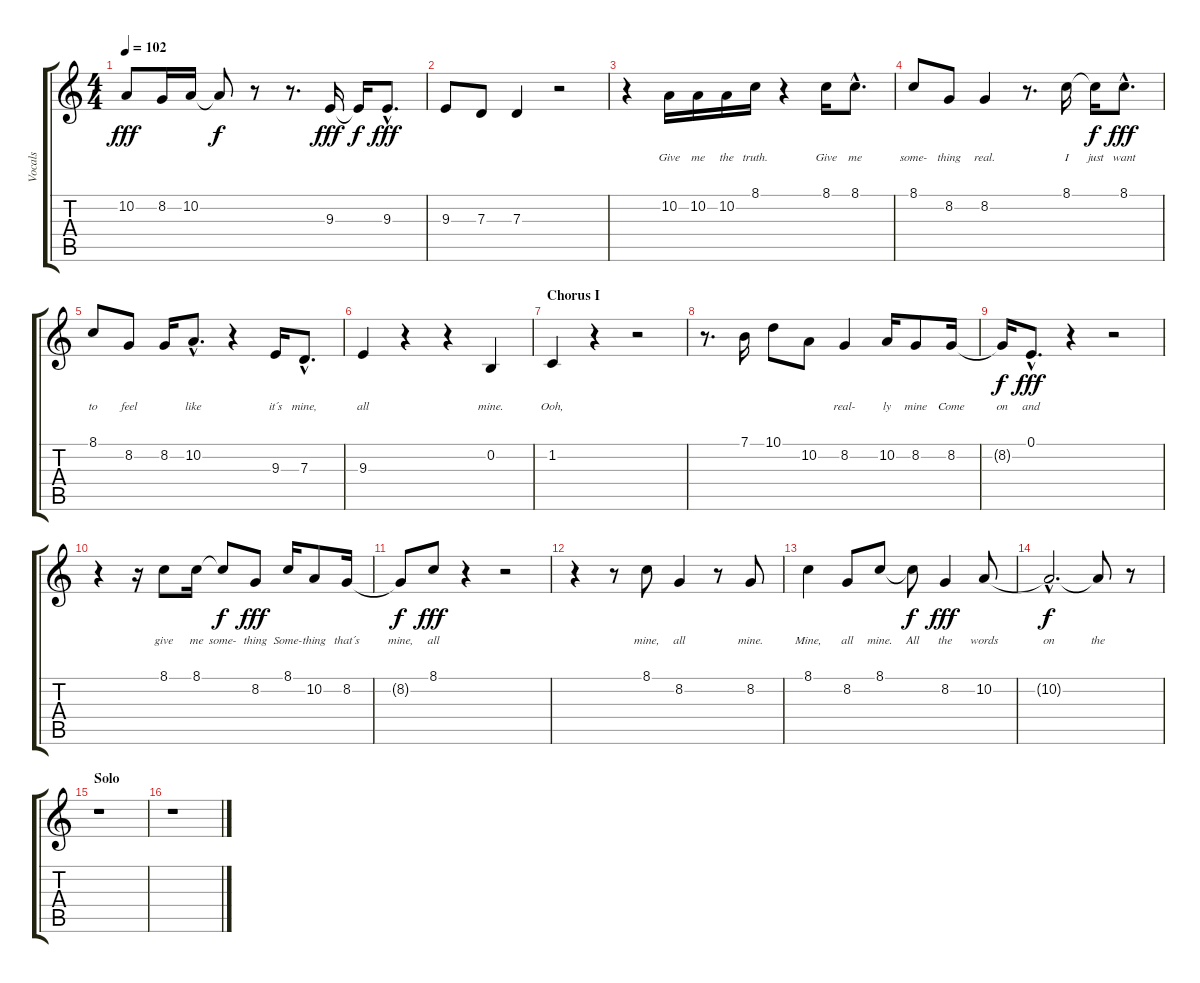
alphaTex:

\track ("Vocals" "Vocals") {instrument lead6voice}
\staff {score tabs}
\tuning (E4 B3 G3 D3 A2 E2) {hide}
\ts (4 4)
\tempo 102
\clef g2
\ks c
10.2.8{dy fff} 8.2.16 10.2.16 10.2{t}.8{dy f} r.8 r.8{d} 9.3.16{dy fff} 9.3{t}.16{dy f} 9.3{hac}.8{d dy fff} |
9.3.8 7.3.8 7.3.4 r.2 |
r.4 10.2.16{lyrics (0 "") lyrics (1 "Give") lyrics (2 "") lyrics (3 "") lyrics (4 "")} 10.2.16{lyrics (0 "") lyrics (1 "me") lyrics (2 "") lyrics (3 "") lyrics (4 "")} 10.2.16{lyrics (0 "") lyrics (1 "the") lyrics (2 "") lyrics (3 "") lyrics (4 "")} 8.1.16{lyrics (0 "") lyrics (1 "truth.") lyrics (2 "") lyrics (3 "") lyrics (4 "")} r.4 8.1.16{lyrics (0 "") lyrics (1 "Give") lyrics (2 "") lyrics (3 "") lyrics (4 "")} 8.1{hac}.8{d lyrics (0 "") lyrics (1 "me") lyrics (2 "") lyrics (3 "") lyrics (4 "")} |
8.1.8{lyrics (0 "") lyrics (1 "some-") lyrics (2 "") lyrics (3 "") lyrics (4 "")} 8.2.8{lyrics (0 "") lyrics (1 "thing") lyrics (2 "") lyrics (3 "") lyrics (4 "")} 8.2.4{lyrics (0 "") lyrics (1 "real.") lyrics (2 "") lyrics (3 "") lyrics (4 "")} r.8{d} 8.1.16{lyrics (0 "") lyrics (1 "I") lyrics (2 "") lyrics (3 "") lyrics (4 "")} 8.1{t}.16{lyrics (0 "") lyrics (1 "just") lyrics (2 "") lyrics (3 "") lyrics (4 "") dy f} 8.1{hac}.8{d lyrics (0 "") lyrics (1 "want") lyrics (2 "") lyrics (3 "") lyrics (4 "") dy fff} |
8.1.8{lyrics (0 "") lyrics (1 "to") lyrics (2 "") lyrics (3 "") lyrics (4 "")} 8.2.8{lyrics (0 "") lyrics (1 "feel") lyrics (2 "") lyrics (3 "") lyrics (4 "")} 8.2.16{lyrics (0 "") lyrics (1 "") lyrics (2 "") lyrics (3 "") lyrics (4 "")} 10.2{hac}.8{d lyrics (0 "") lyrics (1 "like") lyrics (2 "") lyrics (3 "") lyrics (4 "")} r.4 9.3.16{lyrics (0 "") lyrics (1 "it´s") lyrics (2 "") lyrics (3 "") lyrics (4 "")} 7.3{hac}.8{d lyrics (0 "") lyrics (1 "mine,") lyrics (2 "") lyrics (3 "") lyrics (4 "")} |
9.3.4{lyrics (0 "") lyrics (1 "all") lyrics (2 "") lyrics (3 "") lyrics (4 "")} r.4 r.4 0.2.4{lyrics (0 "") lyrics (1 "mine.") lyrics (2 "") lyrics (3 "") lyrics (4 "")} |
\section ("" "Chorus I")
1.2.4{lyrics (0 "") lyrics (1 "Ooh,") lyrics (2 "") lyrics (3 "") lyrics (4 "")} r.4 r.2 |
r.8{d} 7.1.16{lyrics (0 "") lyrics (1 "") lyrics (2 "") lyrics (3 "") lyrics (4 "")} 10.1.8{lyrics (0 "") lyrics (1 "") lyrics (2 "") lyrics (3 "") lyrics (4 "")} 10.2.8{lyrics (0 "") lyrics (1 "") lyrics (2 "") lyrics (3 "") lyrics (4 "")} 8.2.4{lyrics (0 "") lyrics (1 "real-") lyrics (2 "") lyrics (3 "") lyrics (4 "")} 10.2.16{lyrics (0 "") lyrics (1 "ly") lyrics (2 "") lyrics (3 "") lyrics (4 "")} 8.2.8{lyrics (0 "") lyrics (1 "mine") lyrics (2 "") lyrics (3 "") lyrics (4 "")} 8.2.16{lyrics (0 "") lyrics (1 "Come") lyrics (2 "") lyrics (3 "") lyrics (4 "")} |
8.2{t}.16{lyrics (0 "") lyrics (1 "on") lyrics (2 "") lyrics (3 "") lyrics (4 "") dy f} 0.1{hac}.8{d lyrics (0 "") lyrics (1 "and") lyrics (2 "") lyrics (3 "") lyrics (4 "") dy fff} r.4 r.2 |
r.4 r.16 8.1.8{lyrics (0 "") lyrics (1 "give") lyrics (2 "") lyrics (3 "") lyrics (4 "")} 8.1.16{lyrics (0 "") lyrics (1 "me") lyrics (2 "") lyrics (3 "") lyrics (4 "")} 8.1{t}.8{lyrics (0 "") lyrics (1 "some-") lyrics (2 "") lyrics (3 "") lyrics (4 "") dy f} 8.2.8{lyrics (0 "") lyrics (1 "thing") lyrics (2 "") lyrics (3 "") lyrics (4 "") dy fff} 8.1.16{lyrics (0 "") lyrics (1 "Some-") lyrics (2 "") lyrics (3 "") lyrics (4 "")} 10.2.8{lyrics (0 "") lyrics (1 "thing") lyrics (2 "") lyrics (3 "") lyrics (4 "")} 8.2.16{lyrics (0 "") lyrics (1 "that´s") lyrics (2 "") lyrics (3 "") lyrics (4 "")} |
8.2{t}.8{lyrics (0 "") lyrics (1 "mine,") lyrics (2 "") lyrics (3 "") lyrics (4 "") dy f} 8.1.8{lyrics (0 "") lyrics (1 "all") lyrics (2 "") lyrics (3 "") lyrics (4 "") dy fff} r.4 r.2 |
r.4 r.8 8.1.8{lyrics (0 "") lyrics (1 "mine,") lyrics (2 "") lyrics (3 "") lyrics (4 "")} 8.2.4{lyrics (0 "") lyrics (1 "all") lyrics (2 "") lyrics (3 "") lyrics (4 "")} r.8 8.2.8{lyrics (0 "") lyrics (1 "mine.") lyrics (2 "") lyrics (3 "") lyrics (4 "")} |
8.1.4{lyrics (0 "") lyrics (1 "Mine,") lyrics (2 "") lyrics (3 "") lyrics (4 "")} 8.2.8{lyrics (0 "") lyrics (1 "all") lyrics (2 "") lyrics (3 "") lyrics (4 "")} 8.1.8{lyrics (0 "") lyrics (1 "mine.") lyrics (2 "") lyrics (3 "") lyrics (4 "")} 8.1{t}.8{lyrics (0 "") lyrics (1 "All") lyrics (2 "") lyrics (3 "") lyrics (4 "") dy f} 8.2.4{lyrics (0 "") lyrics (1 "the") lyrics (2 "") lyrics (3 "") lyrics (4 "") dy fff} 10.2.8{lyrics (0 "") lyrics (1 "words") lyrics (2 "") lyrics (3 "") lyrics (4 "")} |
10.2{hac t}.2{d lyrics (0 "") lyrics (1 "on") lyrics (2 "") lyrics (3 "") lyrics (4 "") dy f} 10.2{t}.8{lyrics (0 "") lyrics (1 "the") lyrics (2 "") lyrics (3 "") lyrics (4 "")} r.8 |
\section ("" "Solo")
r.1 |
r.1
